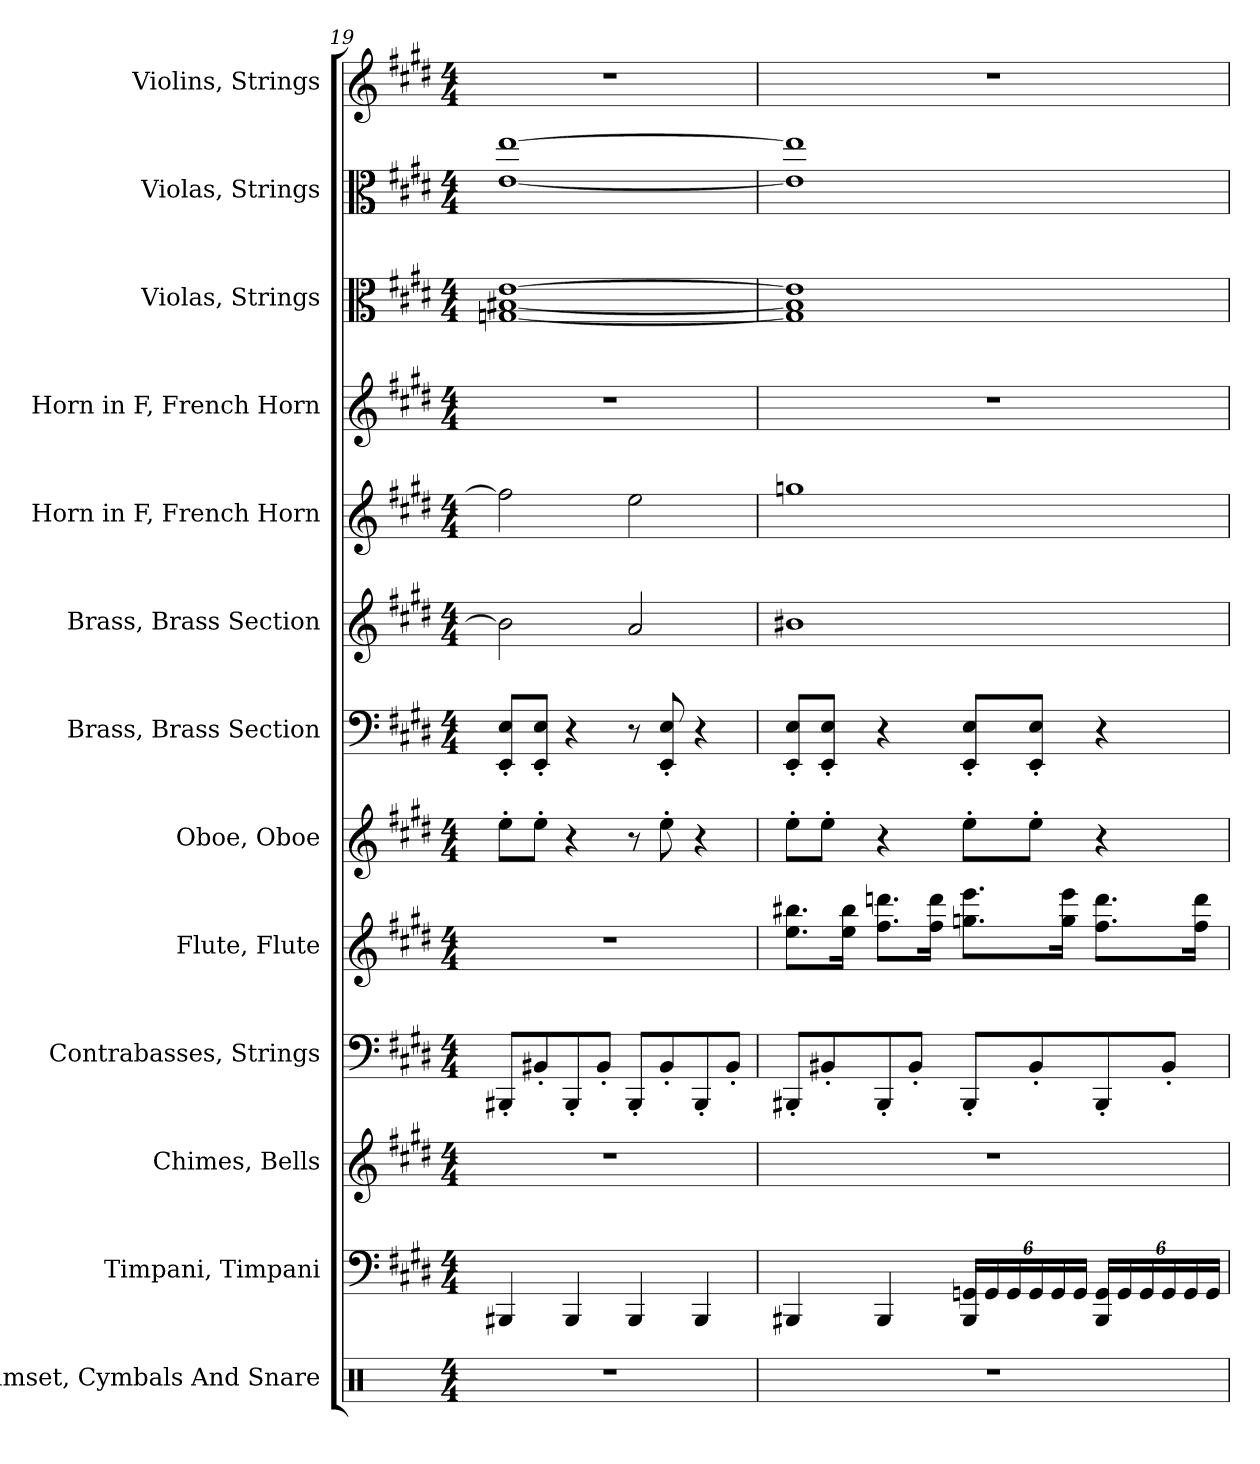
**kern	**kern	**kern	**kern	**kern	**kern	**kern	**kern	**kern	**kern	**kern	**kern	**kern
*part13	*part12	*part11	*part10	*part9	*part8	*part7	*part6	*part5	*part4	*part3	*part2	*part1
*staff13	*staff12	*staff11	*staff10	*staff9	*staff8	*staff7	*staff6	*staff5	*staff4	*staff3	*staff2	*staff1
*I"Drumset, Cymbals And Snare	*I"Timpani, Timpani	*I"Chimes, Bells	*I"Contrabasses, Strings	*I"Flute, Flute	*I"Oboe, Oboe	*I"Brass, Brass Section	*I"Brass, Brass Section	*I"Horn in F, French Horn	*I"Horn in F, French Horn	*I"Violas, Strings	*I"Violas, Strings	*I"Violins, Strings
*I'D. Set	*I'Timp.	*I'Cme.	*I'Cbs.	*I'Fl.	*I'Ob.	*I'Br.	*I'Br.	*I'F Hn.	*I'F Hn.	*I'Vlas.	*I'Vlas.	*I'Vlns.
*clefX	*clefF4	*clefG2	*clefF4	*clefG2	*clefG2	*clefF4	*clefG2	*clefG2	*clefG2	*clefC3	*clefC3	*clefG2
*	*	*	*ITrd7c12	*	*	*	*	*ITrd4c7	*ITrd4c7	*	*	*
*k[]	*k[f#c#g#d#]	*k[f#c#g#d#]	*k[f#c#g#d#]	*k[f#c#g#d#]	*k[f#c#g#d#]	*k[f#c#g#d#]	*k[f#c#g#d#]	*k[f#c#g#]	*k[f#c#g#]	*k[f#c#g#d#]	*k[f#c#g#d#]	*k[f#c#g#d#]
*M4/4	*M4/4	*M4/4	*M4/4	*M4/4	*M4/4	*M4/4	*M4/4	*M4/4	*M4/4	*M4/4	*M4/4	*M4/4
=19	=19	=19	=19	=19	=19	=19	=19	=19	=19	=19	=19	=19
1r	4BBB#X/	1r	8BBBB#X'/L	1r	8ee'\L	8EE/' 8E/'L	2b\]	2b\]	1r	[1Gn [1B#X [1e	[1e [1ee	1r
.	.	.	8BBB#X'/	.	8ee'\J	8EE/' 8E/'J	.	.	.	.	.	.
.	4BBB#/	.	8BBBB#'/	.	4r	4r	.	.	.	.	.	.
.	.	.	8BBB#'/J	.	.	.	.	.	.	.	.	.
.	4BBB#/	.	8BBBB#'/L	.	8r	8r	2a/	2a\	.	.	.	.
.	.	.	8BBB#'/	.	8ee'\	8EE/' 8E/'	.	.	.	.	.	.
.	4BBB#/	.	8BBBB#'/	.	4r	4r	.	.	.	.	.	.
.	.	.	8BBB#'/J	.	.	.	.	.	.	.	.	.
=20	=20	=20	=20	=20	=20	=20	=20	=20	=20	=20	=20	=20
1r	4BBB#X/	1r	8BBBB#X'/L	8.ee\ 8.bb#X\L	8ee'\L	8EE/' 8E/'L	1b#X	1ccn	1r	1G] 1B#] 1e]	1e] 1ee]	1r
.	.	.	8BBB#X'/	.	8ee'\J	8EE/' 8E/'J	.	.	.	.	.	.
.	.	.	.	16ee\ 16bb#\Jk	.	.	.	.	.	.	.	.
.	4BBB#/	.	8BBBB#'/	8.ff#\ 8.dddn\L	4r	4r	.	.	.	.	.	.
.	.	.	8BBB#'/J	.	.	.	.	.	.	.	.	.
.	.	.	.	16ff#\ 16ddd\Jk	.	.	.	.	.	.	.	.
*	*Xbrackettup	*	*	*	*	*	*	*	*	*	*	*
.	24BBB#/ 24GGn/LL	.	8BBBB#'/L	8.ggn\ 8.eee\L	8ee'\L	8EE/' 8E/'L	.	.	.	.	.	.
.	24GG/	.	.	.	.	.	.	.	.	.	.	.
.	24GG/	.	.	.	.	.	.	.	.	.	.	.
.	24GG/	.	8BBB#'/	.	8ee'\J	8EE/' 8E/'J	.	.	.	.	.	.
.	24GG/	.	.	.	.	.	.	.	.	.	.	.
.	.	.	.	16gg\ 16eee\Jk	.	.	.	.	.	.	.	.
.	24GG/JJ	.	.	.	.	.	.	.	.	.	.	.
.	24BBB#/ 24GG/LL	.	8BBBB#'/	8.ff#\ 8.ddd\L	4r	4r	.	.	.	.	.	.
.	24GG/	.	.	.	.	.	.	.	.	.	.	.
.	24GG/	.	.	.	.	.	.	.	.	.	.	.
.	24GG/	.	8BBB#'/J	.	.	.	.	.	.	.	.	.
.	24GG/	.	.	.	.	.	.	.	.	.	.	.
.	.	.	.	16ff#\ 16ddd\Jk	.	.	.	.	.	.	.	.
.	24GG/JJ	.	.	.	.	.	.	.	.	.	.	.
=	=	=	=	=	=	=	=	=	=	=	=	=
*-	*-	*-	*-	*-	*-	*-	*-	*-	*-	*-	*-	*-
